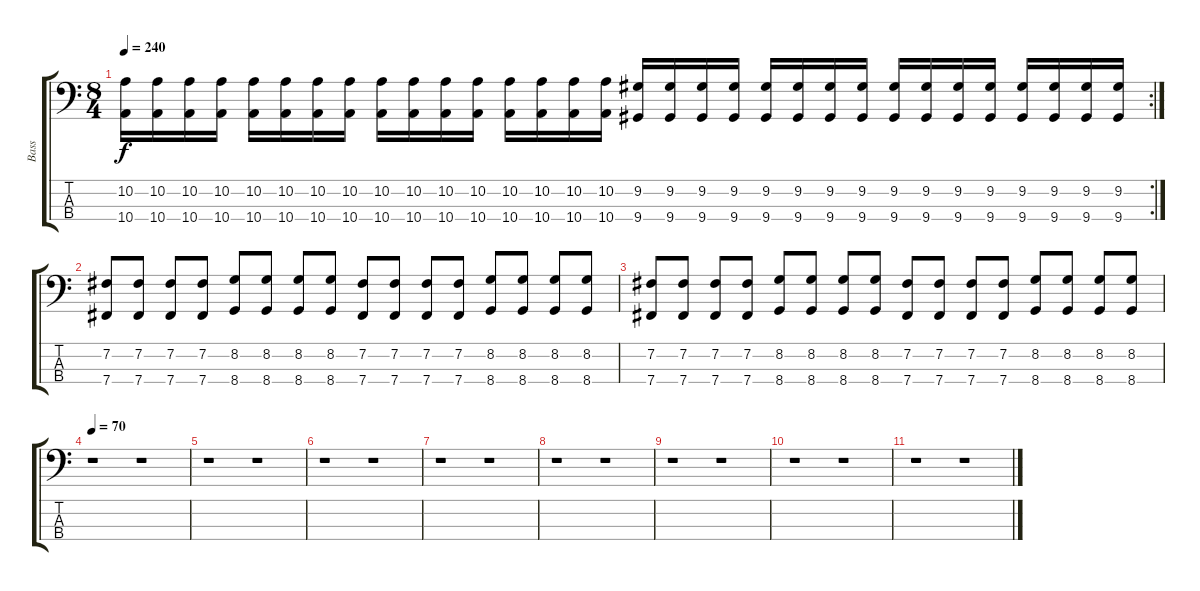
\track ("Bass" "Bass") {instrument electricbasspick}
\staff {score tabs}
\tuning (E2 B1 Gb1 B0) {hide}
\rc 2
\ts (8 4)
\tempo 240
\clef f4
\ks c
(10.2 10.4).16{dy f} (10.2 10.4).16 (10.2 10.4).16 (10.2 10.4).16 (10.2 10.4).16 (10.2 10.4).16 (10.2 10.4).16 (10.2 10.4).16 (10.2 10.4).16 (10.2 10.4).16 (10.2 10.4).16 (10.2 10.4).16 (10.2 10.4).16 (10.2 10.4).16 (10.2 10.4).16 (10.2 10.4).16 (9.2 9.4).16 (9.2 9.4).16 (9.2 9.4).16 (9.2 9.4).16 (9.2 9.4).16 (9.2 9.4).16 (9.2 9.4).16 (9.2 9.4).16 (9.2 9.4).16 (9.2 9.4).16 (9.2 9.4).16 (9.2 9.4).16 (9.2 9.4).16 (9.2 9.4).16 (9.2 9.4).16 (9.2 9.4).16 |
(7.2 7.4).8 (7.2 7.4).8 (7.2 7.4).8 (7.2 7.4).8 (8.2 8.4).8 (8.2 8.4).8 (8.2 8.4).8 (8.2 8.4).8 (7.2 7.4).8 (7.2 7.4).8 (7.2 7.4).8 (7.2 7.4).8 (8.2 8.4).8 (8.2 8.4).8 (8.2 8.4).8 (8.2 8.4).8 |
(7.2 7.4).8 (7.2 7.4).8 (7.2 7.4).8 (7.2 7.4).8 (8.2 8.4).8 (8.2 8.4).8 (8.2 8.4).8 (8.2 8.4).8 (7.2 7.4).8 (7.2 7.4).8 (7.2 7.4).8 (7.2 7.4).8 (8.2 8.4).8 (8.2 8.4).8 (8.2 8.4).8 (8.2 8.4).8 |
\tempo 70
r.1 r.1 |
r.1 r.1 |
r.1 r.1 |
r.1 r.1 |
r.1 r.1 |
r.1 r.1 |
r.1 r.1 |
r.1 r.1
